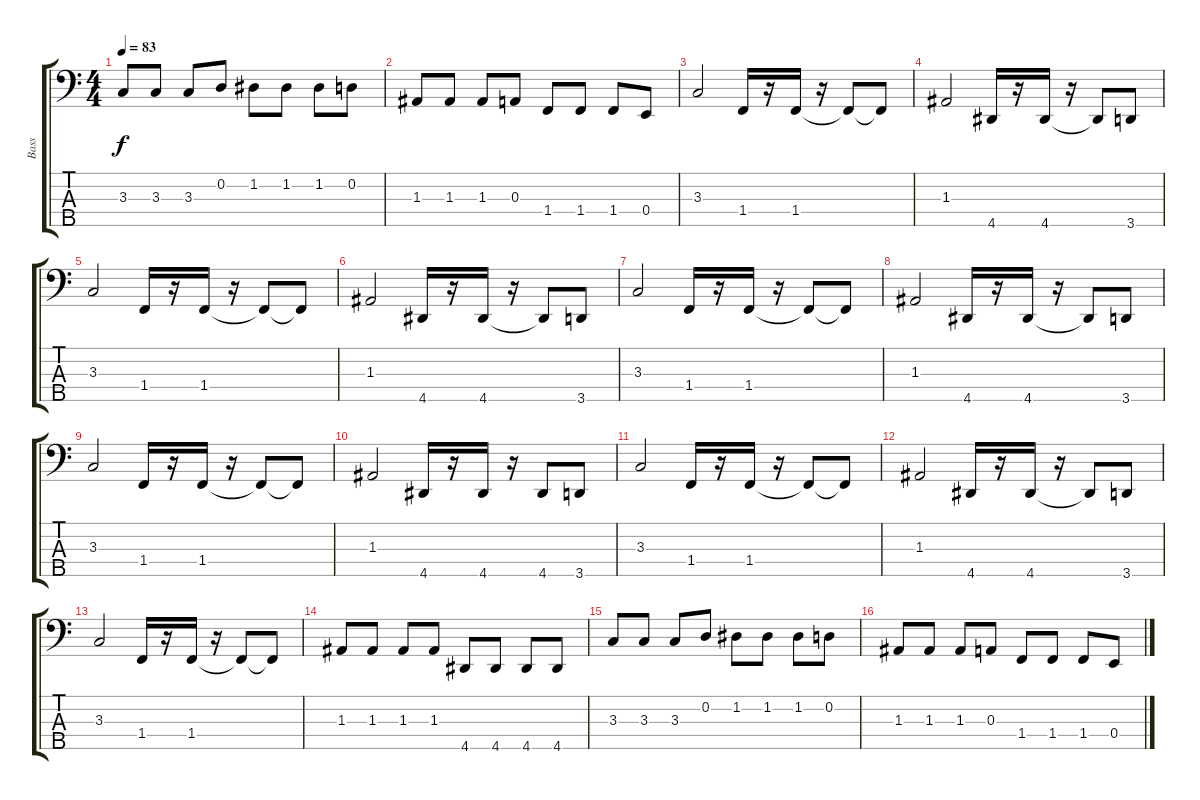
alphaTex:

\track ("Bass" "Bass") {instrument electricbassfinger}
\staff {score tabs}
\tuning (G2 D2 A1 E1 B0) {hide}
\ts (4 4)
\tempo 83
\clef f4
\ks c
3.3.8{dy f} 3.3.8 3.3.8 0.2.8 1.2.8 1.2.8 1.2.8 0.2.8 |
1.3.8 1.3.8 1.3.8 0.3.8 1.4.8 1.4.8 1.4.8 0.4.8 |
3.3.2 1.4.16 r.16 1.4.16 r.16 1.4{t}.8 1.4{t}.8 |
1.3.2 4.5.16 r.16 4.5.16 r.16 4.5{t}.8 3.5.8 |
3.3.2 1.4.16 r.16 1.4.16 r.16 1.4{t}.8 1.4{t}.8 |
1.3.2 4.5.16 r.16 4.5.16 r.16 4.5{t}.8 3.5.8 |
3.3.2 1.4.16 r.16 1.4.16 r.16 1.4{t}.8 1.4{t}.8 |
1.3.2 4.5.16 r.16 4.5.16 r.16 4.5{t}.8 3.5.8 |
3.3.2 1.4.16 r.16 1.4.16 r.16 1.4{t}.8 1.4{t}.8 |
1.3.2 4.5.16 r.16 4.5.16 r.16 4.5.8 3.5.8 |
3.3.2 1.4.16 r.16 1.4.16 r.16 1.4{t}.8 1.4{t}.8 |
1.3.2 4.5.16 r.16 4.5.16 r.16 4.5{t}.8 3.5.8 |
3.3.2 1.4.16 r.16 1.4.16 r.16 1.4{t}.8 1.4{t}.8 |
1.3.8 1.3.8 1.3.8 1.3.8 4.5.8 4.5.8 4.5.8 4.5.8 |
3.3.8 3.3.8 3.3.8 0.2.8 1.2.8 1.2.8 1.2.8 0.2.8 |
1.3.8 1.3.8 1.3.8 0.3.8 1.4.8 1.4.8 1.4.8 0.4.8
